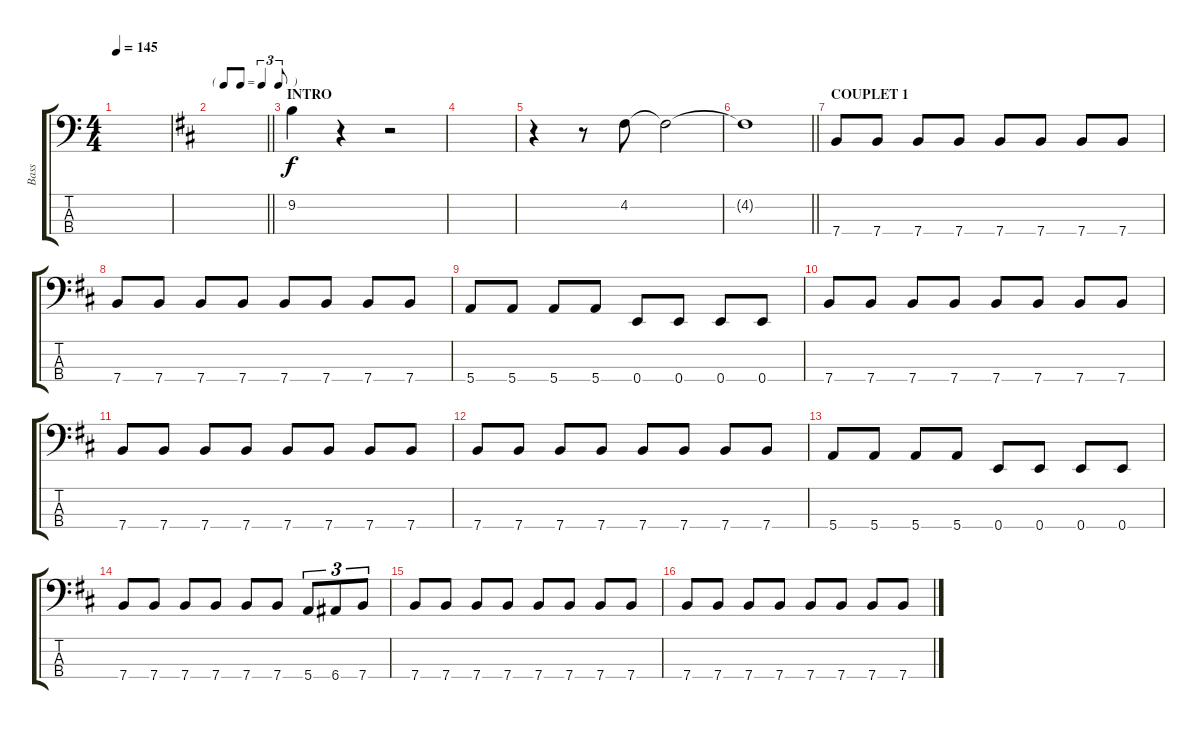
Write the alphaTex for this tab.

\track ("Bass" "Bass") {instrument electricbassfinger}
\staff {score tabs}
\tuning (G2 D2 A1 E1) {hide}
\ts (4 4)
\tempo 145
\clef f4
\ks c
|
\tf triplet8th
\barLineRight lightlight
\ks d
|
\section ("" "INTRO")
9.2.4 r.4 r.2 |
|
r.4 r.8 4.2.8 4.2{t}.2 |
\barLineRight lightlight
4.2{t}.1 |
\section ("" "COUPLET 1")
7.4.8 7.4.8 7.4.8 7.4.8 7.4.8 7.4.8 7.4.8 7.4.8 |
7.4.8 7.4.8 7.4.8 7.4.8 7.4.8 7.4.8 7.4.8 7.4.8 |
5.4.8 5.4.8 5.4.8 5.4.8 0.4.8 0.4.8 0.4.8 0.4.8 |
7.4.8 7.4.8 7.4.8 7.4.8 7.4.8 7.4.8 7.4.8 7.4.8 |
7.4.8 7.4.8 7.4.8 7.4.8 7.4.8 7.4.8 7.4.8 7.4.8 |
7.4.8 7.4.8 7.4.8 7.4.8 7.4.8 7.4.8 7.4.8 7.4.8 |
5.4.8 5.4.8 5.4.8 5.4.8 0.4.8 0.4.8 0.4.8 0.4.8 |
7.4.8 7.4.8 7.4.8 7.4.8 7.4.8 7.4.8 5.4.8{tu (3 2)} 6.4.8{tu (3 2)} 7.4.8{tu (3 2)} |
7.4.8 7.4.8 7.4.8 7.4.8 7.4.8 7.4.8 7.4.8 7.4.8 |
7.4.8 7.4.8 7.4.8 7.4.8 7.4.8 7.4.8 7.4.8 7.4.8
